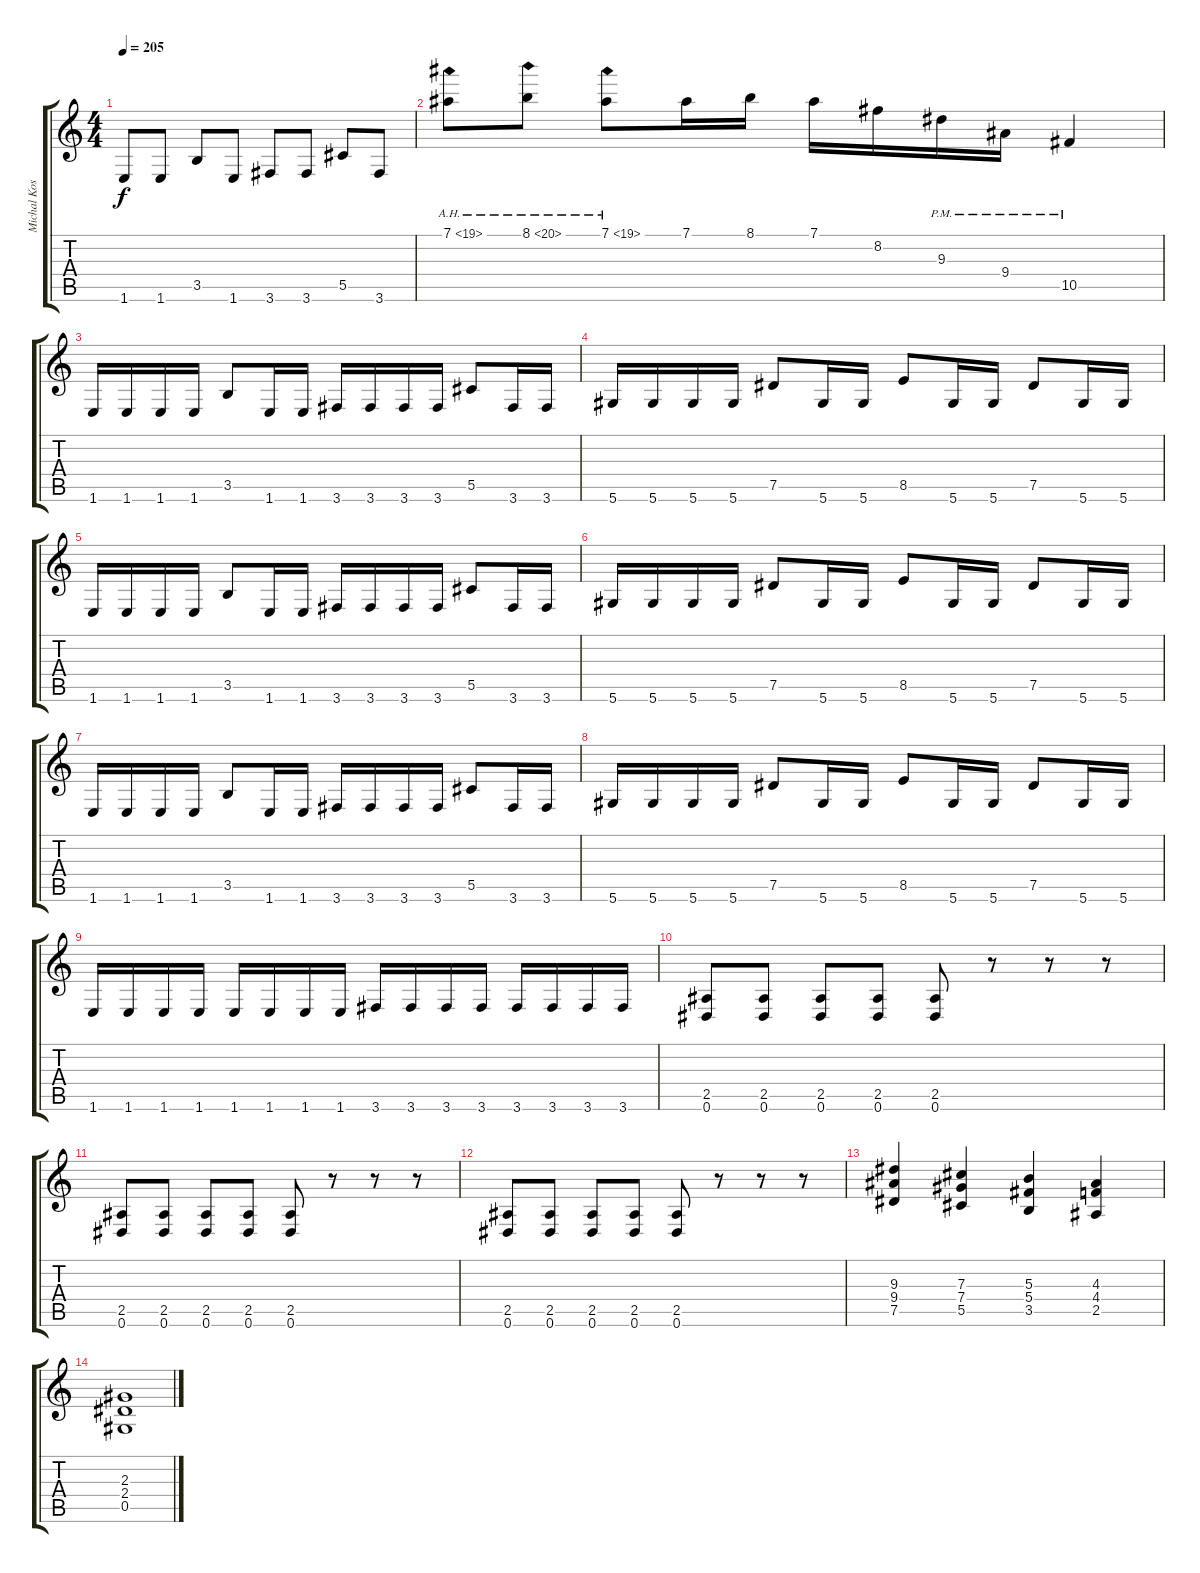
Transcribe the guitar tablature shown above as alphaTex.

\track ("Michal Kostrzynski" "Michal Kos") {instrument distortionguitar}
\staff {score tabs}
\tuning (Eb4 Bb3 Gb3 Db3 Ab2 Eb2) {hide}
\ts (4 4)
\tempo 205
\clef g2
\ks c
1.6.8{dy f} 1.6.8 3.5.8 1.6.8 3.6.8 3.6.8 5.5.8 3.6.8 |
7.1{ah 12}.8 8.1{ah 12}.8 7.1{ah 12}.8 7.1.16 8.1.16 7.1.16 8.2.16 9.3{pm}.16 9.4{pm}.16 10.5{pm}.4 |
1.6.16 1.6.16 1.6.16 1.6.16 3.5.8 1.6.16 1.6.16 3.6.16 3.6.16 3.6.16 3.6.16 5.5.8 3.6.16 3.6.16 |
5.6.16 5.6.16 5.6.16 5.6.16 7.5.8 5.6.16 5.6.16 8.5.8 5.6.16 5.6.16 7.5.8 5.6.16 5.6.16 |
1.6.16 1.6.16 1.6.16 1.6.16 3.5.8 1.6.16 1.6.16 3.6.16 3.6.16 3.6.16 3.6.16 5.5.8 3.6.16 3.6.16 |
5.6.16 5.6.16 5.6.16 5.6.16 7.5.8 5.6.16 5.6.16 8.5.8 5.6.16 5.6.16 7.5.8 5.6.16 5.6.16 |
1.6.16 1.6.16 1.6.16 1.6.16 3.5.8 1.6.16 1.6.16 3.6.16 3.6.16 3.6.16 3.6.16 5.5.8 3.6.16 3.6.16 |
5.6.16 5.6.16 5.6.16 5.6.16 7.5.8 5.6.16 5.6.16 8.5.8 5.6.16 5.6.16 7.5.8 5.6.16 5.6.16 |
1.6.16 1.6.16 1.6.16 1.6.16 1.6.16 1.6.16 1.6.16 1.6.16 3.6.16 3.6.16 3.6.16 3.6.16 3.6.16 3.6.16 3.6.16 3.6.16 |
(2.5 0.6).8 (2.5 0.6).8 (2.5 0.6).8 (2.5 0.6).8 (2.5 0.6).8 r.8 r.8 r.8 |
(2.5 0.6).8 (2.5 0.6).8 (2.5 0.6).8 (2.5 0.6).8 (2.5 0.6).8 r.8 r.8 r.8 |
(2.5 0.6).8 (2.5 0.6).8 (2.5 0.6).8 (2.5 0.6).8 (2.5 0.6).8 r.8 r.8 r.8 |
(9.3 9.4 7.5).4 (7.3 7.4 5.5).4 (5.3 5.4 3.5).4 (4.3 4.4 2.5).4 |
(2.3 2.4 0.5).1
